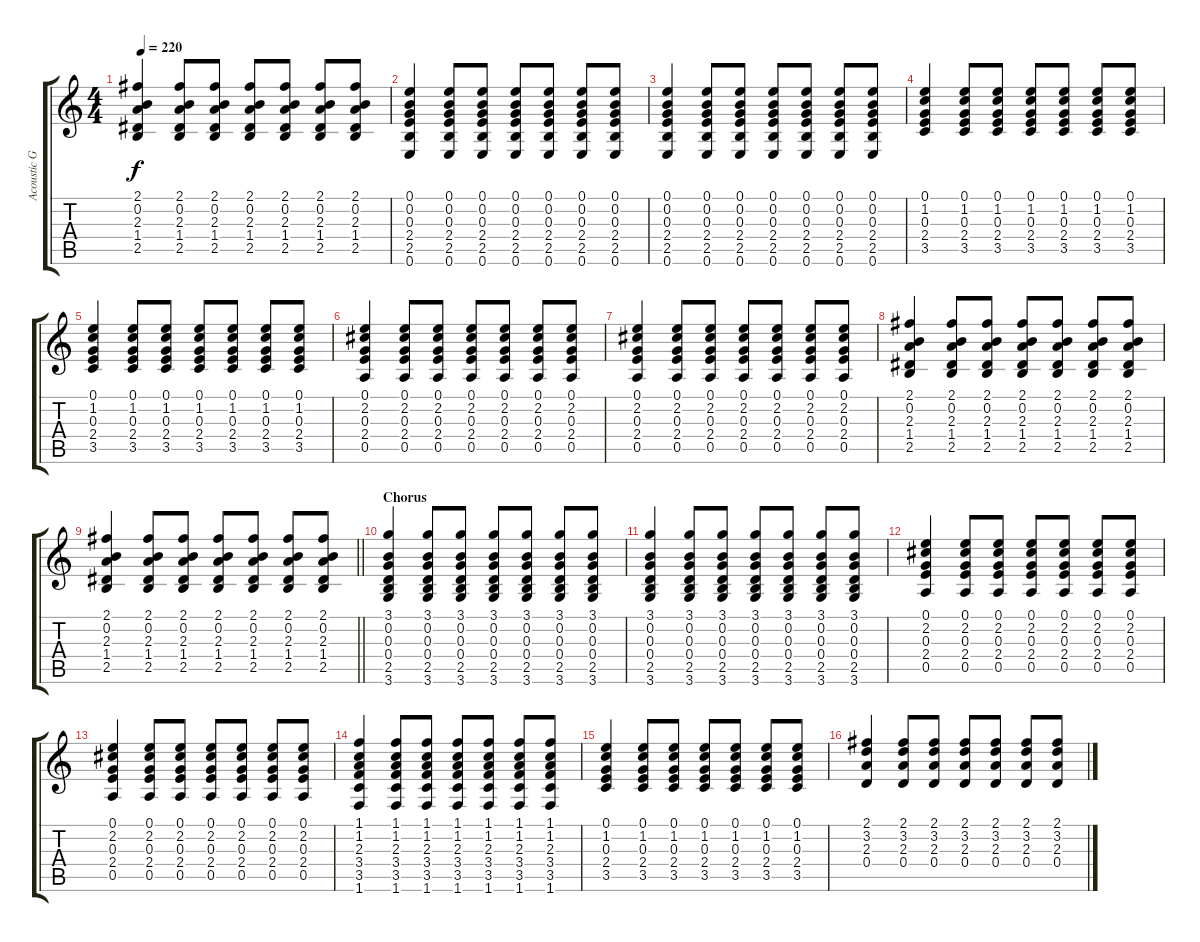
\track ("Acoustic Guitar (Steel) " "Acoustic G") {instrument acousticguitarsteel}
\staff {score tabs}
\tuning (E4 B3 G3 D3 A2 E2) {hide}
\ts (4 4)
\tempo 220
\clef g2
\ks c
(2.1 0.2 2.3 1.4 2.5).4{dy f} (2.1 0.2 2.3 1.4 2.5).8 (2.1 0.2 2.3 1.4 2.5).8 (2.1 0.2 2.3 1.4 2.5).8 (2.1 0.2 2.3 1.4 2.5).8 (2.1 0.2 2.3 1.4 2.5).8 (2.1 0.2 2.3 1.4 2.5).8 |
(0.1 0.2 0.3 2.4 2.5 0.6).4 (0.1 0.2 0.3 2.4 2.5 0.6).8 (0.1 0.2 0.3 2.4 2.5 0.6).8 (0.1 0.2 0.3 2.4 2.5 0.6).8 (0.1 0.2 0.3 2.4 2.5 0.6).8 (0.1 0.2 0.3 2.4 2.5 0.6).8 (0.1 0.2 0.3 2.4 2.5 0.6).8 |
(0.1 0.2 0.3 2.4 2.5 0.6).4 (0.1 0.2 0.3 2.4 2.5 0.6).8 (0.1 0.2 0.3 2.4 2.5 0.6).8 (0.1 0.2 0.3 2.4 2.5 0.6).8 (0.1 0.2 0.3 2.4 2.5 0.6).8 (0.1 0.2 0.3 2.4 2.5 0.6).8 (0.1 0.2 0.3 2.4 2.5 0.6).8 |
(0.1 1.2 0.3 2.4 3.5).4 (0.1 1.2 0.3 2.4 3.5).8 (0.1 1.2 0.3 2.4 3.5).8 (0.1 1.2 0.3 2.4 3.5).8 (0.1 1.2 0.3 2.4 3.5).8 (0.1 1.2 0.3 2.4 3.5).8 (0.1 1.2 0.3 2.4 3.5).8 |
(0.1 1.2 0.3 2.4 3.5).4 (0.1 1.2 0.3 2.4 3.5).8 (0.1 1.2 0.3 2.4 3.5).8 (0.1 1.2 0.3 2.4 3.5).8 (0.1 1.2 0.3 2.4 3.5).8 (0.1 1.2 0.3 2.4 3.5).8 (0.1 1.2 0.3 2.4 3.5).8 |
(0.1 2.2 0.3 2.4 0.5).4 (0.1 2.2 0.3 2.4 0.5).8 (0.1 2.2 0.3 2.4 0.5).8 (0.1 2.2 0.3 2.4 0.5).8 (0.1 2.2 0.3 2.4 0.5).8 (0.1 2.2 0.3 2.4 0.5).8 (0.1 2.2 0.3 2.4 0.5).8 |
(0.1 2.2 0.3 2.4 0.5).4 (0.1 2.2 0.3 2.4 0.5).8 (0.1 2.2 0.3 2.4 0.5).8 (0.1 2.2 0.3 2.4 0.5).8 (0.1 2.2 0.3 2.4 0.5).8 (0.1 2.2 0.3 2.4 0.5).8 (0.1 2.2 0.3 2.4 0.5).8 |
(2.1 0.2 2.3 1.4 2.5).4 (2.1 0.2 2.3 1.4 2.5).8 (2.1 0.2 2.3 1.4 2.5).8 (2.1 0.2 2.3 1.4 2.5).8 (2.1 0.2 2.3 1.4 2.5).8 (2.1 0.2 2.3 1.4 2.5).8 (2.1 0.2 2.3 1.4 2.5).8 |
\barLineRight lightlight
(2.1 0.2 2.3 1.4 2.5).4 (2.1 0.2 2.3 1.4 2.5).8 (2.1 0.2 2.3 1.4 2.5).8 (2.1 0.2 2.3 1.4 2.5).8 (2.1 0.2 2.3 1.4 2.5).8 (2.1 0.2 2.3 1.4 2.5).8 (2.1 0.2 2.3 1.4 2.5).8 |
\section ("" "Chorus")
(3.1 0.2 0.3 0.4 2.5 3.6).4 (3.1 0.2 0.3 0.4 2.5 3.6).8 (3.1 0.2 0.3 0.4 2.5 3.6).8 (3.1 0.2 0.3 0.4 2.5 3.6).8 (3.1 0.2 0.3 0.4 2.5 3.6).8 (3.1 0.2 0.3 0.4 2.5 3.6).8 (3.1 0.2 0.3 0.4 2.5 3.6).8 |
(3.1 0.2 0.3 0.4 2.5 3.6).4 (3.1 0.2 0.3 0.4 2.5 3.6).8 (3.1 0.2 0.3 0.4 2.5 3.6).8 (3.1 0.2 0.3 0.4 2.5 3.6).8 (3.1 0.2 0.3 0.4 2.5 3.6).8 (3.1 0.2 0.3 0.4 2.5 3.6).8 (3.1 0.2 0.3 0.4 2.5 3.6).8 |
(0.1 2.2 0.3 2.4 0.5).4 (0.1 2.2 0.3 2.4 0.5).8 (0.1 2.2 0.3 2.4 0.5).8 (0.1 2.2 0.3 2.4 0.5).8 (0.1 2.2 0.3 2.4 0.5).8 (0.1 2.2 0.3 2.4 0.5).8 (0.1 2.2 0.3 2.4 0.5).8 |
(0.1 2.2 0.3 2.4 0.5).4 (0.1 2.2 0.3 2.4 0.5).8 (0.1 2.2 0.3 2.4 0.5).8 (0.1 2.2 0.3 2.4 0.5).8 (0.1 2.2 0.3 2.4 0.5).8 (0.1 2.2 0.3 2.4 0.5).8 (0.1 2.2 0.3 2.4 0.5).8 |
(1.1 1.2 2.3 3.4 3.5 1.6).4 (1.1 1.2 2.3 3.4 3.5 1.6).8 (1.1 1.2 2.3 3.4 3.5 1.6).8 (1.1 1.2 2.3 3.4 3.5 1.6).8 (1.1 1.2 2.3 3.4 3.5 1.6).8 (1.1 1.2 2.3 3.4 3.5 1.6).8 (1.1 1.2 2.3 3.4 3.5 1.6).8 |
(0.1 1.2 0.3 2.4 3.5).4 (0.1 1.2 0.3 2.4 3.5).8 (0.1 1.2 0.3 2.4 3.5).8 (0.1 1.2 0.3 2.4 3.5).8 (0.1 1.2 0.3 2.4 3.5).8 (0.1 1.2 0.3 2.4 3.5).8 (0.1 1.2 0.3 2.4 3.5).8 |
(2.1 3.2 2.3 0.4).4 (2.1 3.2 2.3 0.4).8 (2.1 3.2 2.3 0.4).8 (2.1 3.2 2.3 0.4).8 (2.1 3.2 2.3 0.4).8 (2.1 3.2 2.3 0.4).8 (2.1 3.2 2.3 0.4).8
